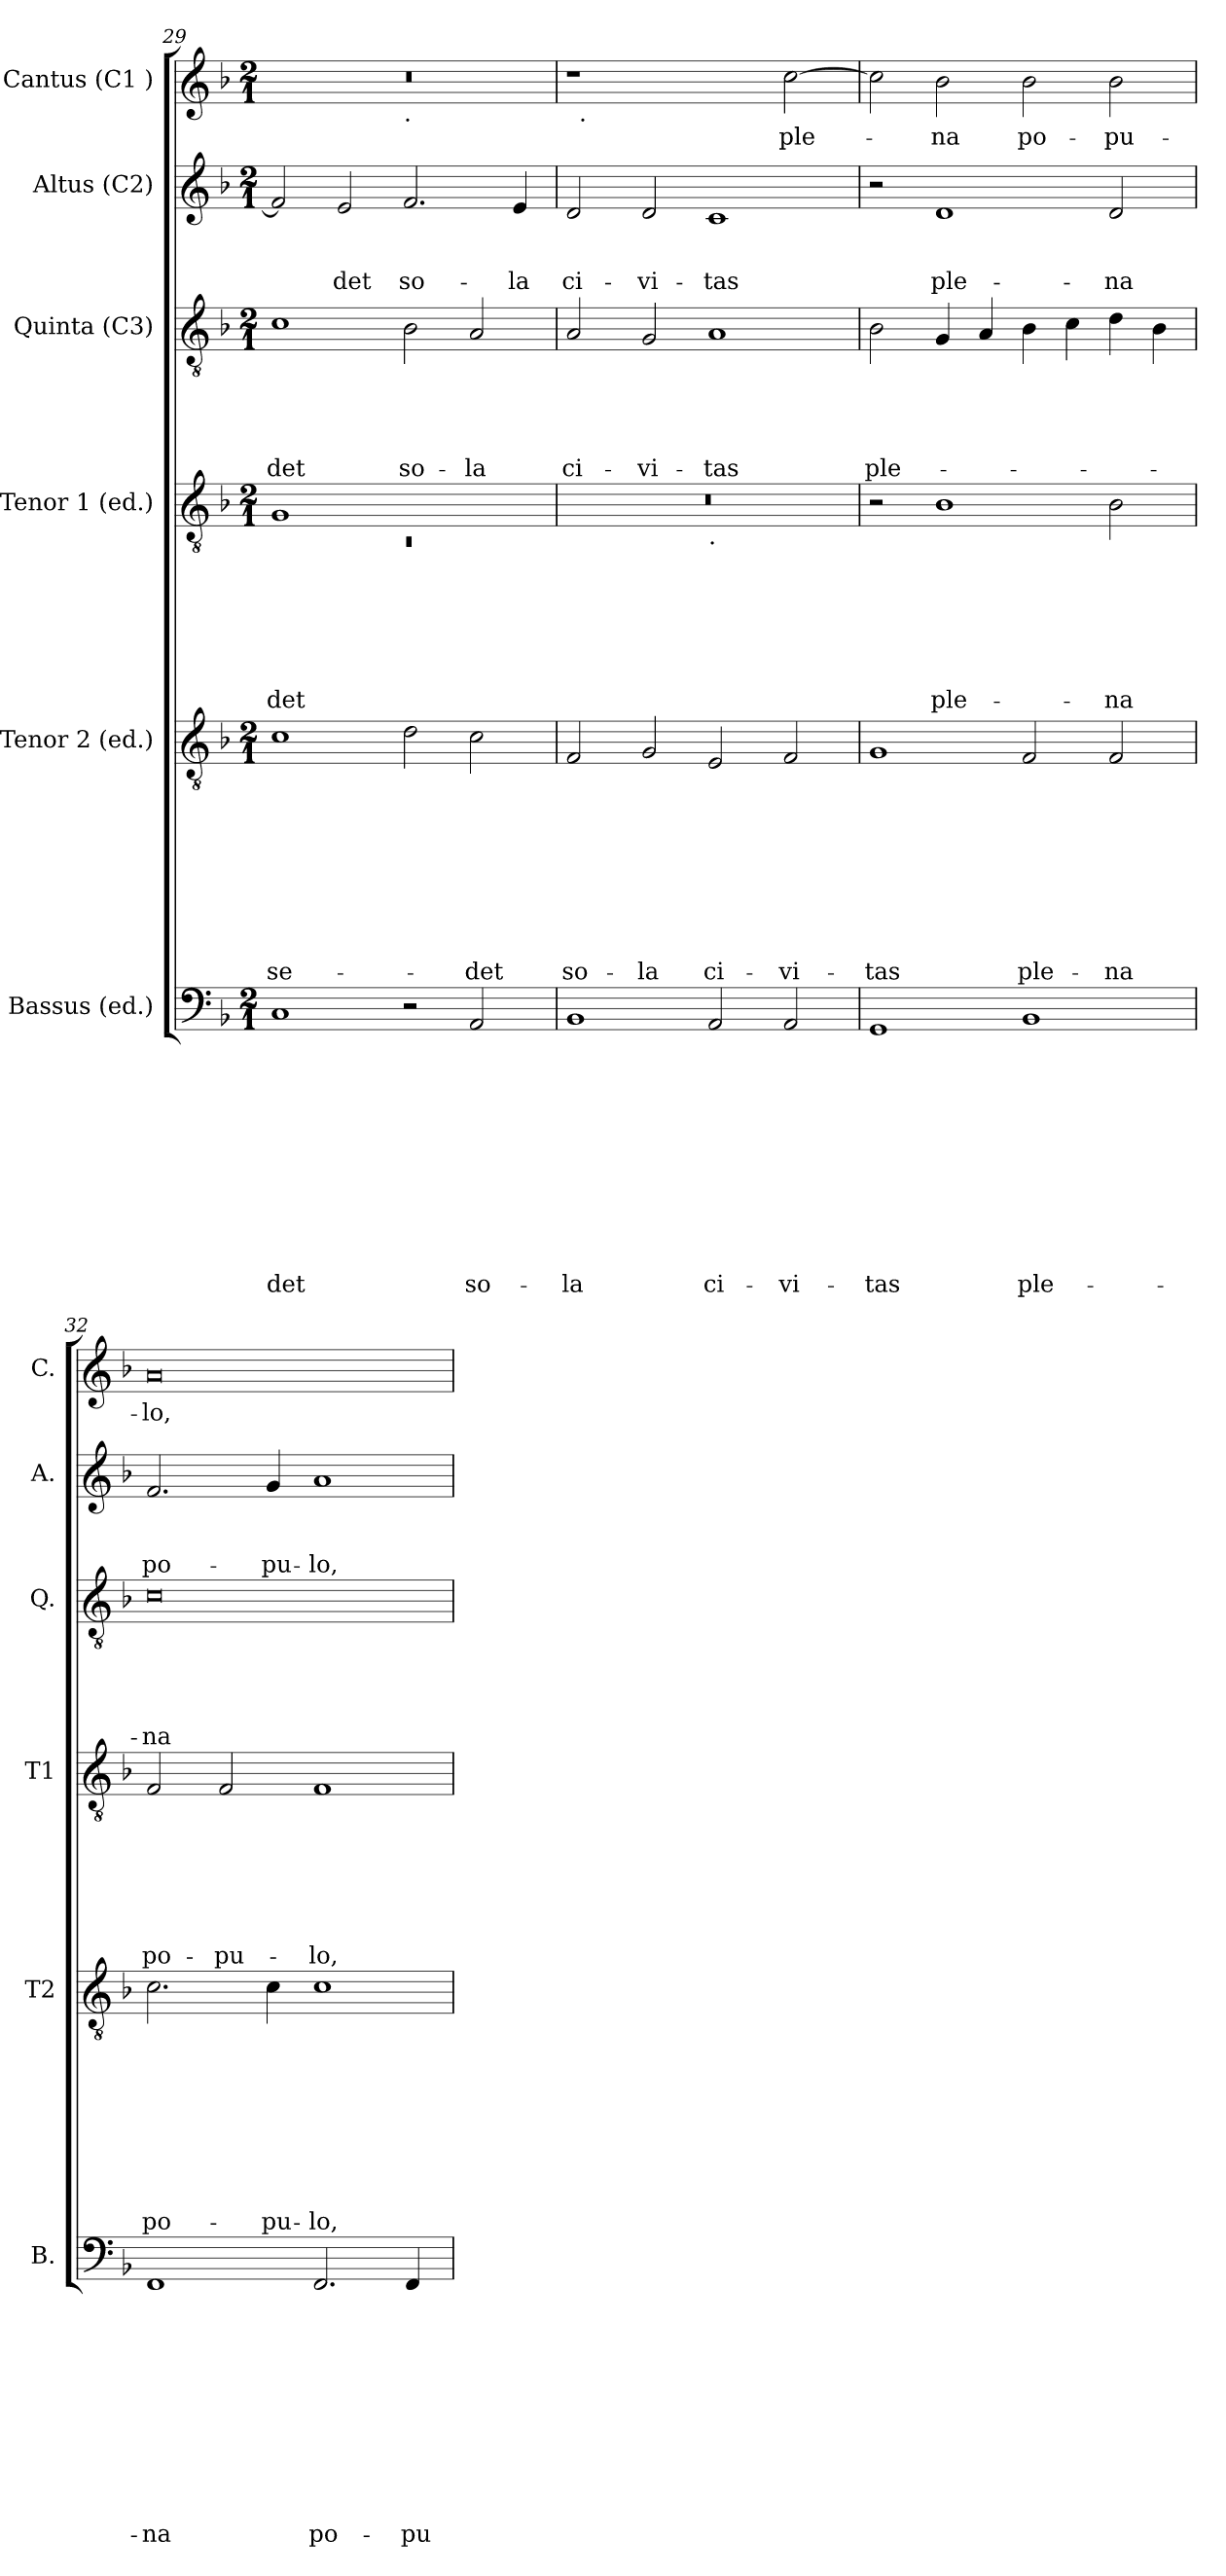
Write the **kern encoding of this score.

**kern	**text	**text	**text	**text	**text	**text	**text	**text	**text	**text	**text	**kern	**text	**text	**text	**text	**text	**text	**text	**text	**text	**kern	**text	**text	**text	**text	**text	**text	**text	**kern	**text	**text	**text	**text	**text	**kern	**text	**text	**text	**kern	**text
*part6	*part6	*part6	*part6	*part6	*part6	*part6	*part6	*part6	*part6	*part6	*part6	*part5	*part5	*part5	*part5	*part5	*part5	*part5	*part5	*part5	*part5	*part4	*part4	*part4	*part4	*part4	*part4	*part4	*part4	*part3	*part3	*part3	*part3	*part3	*part3	*part2	*part2	*part2	*part2	*part1	*part1
*staff6	*staff6	*staff6	*staff6	*staff6	*staff6	*staff6	*staff6	*staff6	*staff6	*staff6	*staff6	*staff5	*staff5	*staff5	*staff5	*staff5	*staff5	*staff5	*staff5	*staff5	*staff5	*staff4	*staff4	*staff4	*staff4	*staff4	*staff4	*staff4	*staff4	*staff3	*staff3	*staff3	*staff3	*staff3	*staff3	*staff2	*staff2	*staff2	*staff2	*staff1	*staff1
*I"Bassus (ed.)	*	*	*	*	*	*	*	*	*	*	*	*I"Tenor 2 (ed.)	*	*	*	*	*	*	*	*	*	*I"Tenor 1 (ed.)	*	*	*	*	*	*	*	*I"Quinta (C3)	*	*	*	*	*	*I"Altus (C2)	*	*	*	*I"Cantus (C1 )	*
*I'B.	*	*	*	*	*	*	*	*	*	*	*	*I'T2	*	*	*	*	*	*	*	*	*	*I'T1	*	*	*	*	*	*	*	*I'Q.	*	*	*	*	*	*I'A.	*	*	*	*I'C.	*
*clefF4	*	*	*	*	*	*	*	*	*	*	*	*clefGv2	*	*	*	*	*	*	*	*	*	*clefGv2	*	*	*	*	*	*	*	*clefGv2	*	*	*	*	*	*clefG2	*	*	*	*clefG2	*
*k[b-]	*	*	*	*	*	*	*	*	*	*	*	*k[b-]	*	*	*	*	*	*	*	*	*	*k[b-]	*	*	*	*	*	*	*	*k[b-]	*	*	*	*	*	*k[b-]	*	*	*	*k[b-]	*
*F:	*	*	*	*	*	*	*	*	*	*	*	*F:	*	*	*	*	*	*	*	*	*	*F:	*	*	*	*	*	*	*	*F:	*	*	*	*	*	*F:	*	*	*	*F:	*
*M2/1	*	*	*	*	*	*	*	*	*	*	*	*M2/1	*	*	*	*	*	*	*	*	*	*M2/1	*	*	*	*	*	*	*	*M2/1	*	*	*	*	*	*M2/1	*	*	*	*M2/1	*
=29	=29	=29	=29	=29	=29	=29	=29	=29	=29	=29	=29	=29	=29	=29	=29	=29	=29	=29	=29	=29	=29	=29	=29	=29	=29	=29	=29	=29	=29	=29	=29	=29	=29	=29	=29	=29	=29	=29	=29	=29	=29
*	*	*	*	*	*	*	*	*	*	*	*	*	*	*	*	*	*	*	*	*	*	*^	*	*	*	*	*	*	*	*	*	*	*	*	*	*	*	*	*	*	*
!	!	!	!	!	!	!	!	!	!	!	!LO:LY:b	!	!	!	!	!	!	!	!	!	!LO:LY:b	!	!LO:N:vis=1	!	!	!	!	!	!	!LO:LY:b	!	!	!	!	!	!LO:LY:b	!	!	!	!	!	!
*	*	*	*	*	*	*	*	*	*	*	*	*	*	*	*	*	*	*	*	*	*	*	*	*	*	*	*	*	*	*	*	*	*	*	*	*	*	*	*	*	*^	*
1C	.	.	.	.	.	.	.	.	.	.	-det	1c	.	.	.	.	.	.	.	.	se-	1G	0rC	.	.	.	.	.	.	-det	1c	.	.	.	.	-det	2f/]	.	.	.	0r	1ryy	.
!	!	!	!	!	!	!	!	!	!	!	!	!	!	!	!	!	!	!	!	!	!	!	!	!	!	!	!	!	!	!	!	!	!	!	!	!	!	!	!	!LO:LY:b	!	!	!
.	.	.	.	.	.	.	.	.	.	.	.	.	.	.	.	.	.	.	.	.	.	.	.	.	.	.	.	.	.	.	.	.	.	.	.	.	2e/	.	.	-det	.	.	.
!	!	!	!	!	!	!	!	!	!	!	!	!	!	!	!	!	!	!	!	!	!	!	!	!	!	!	!	!	!	!	!	!	!	!	!	!	!	!	!	!	!	!LO:TX:b:t=.	!
!	!	!	!	!	!	!	!	!	!	!	!	!	!	!	!	!	!	!	!	!	!	!	!	!	!	!	!	!	!	!	!	!	!	!	!	!LO:LY:b	!	!	!	!LO:LY:b	!	!	!
2r	.	.	.	.	.	.	.	.	.	.	.	2d\	.	.	.	.	.	.	.	.	.	1ryy	.	.	.	.	.	.	.	.	2B-\	.	.	.	.	so-	2.f/	.	.	so-	.	1ryy	.
!	!	!	!	!	!	!	!	!	!	!	!LO:LY:b	!	!	!	!	!	!	!	!	!	!LO:LY:b	!	!	!	!	!	!	!	!	!	!	!	!	!	!	!LO:LY:b	!	!	!	!	!	!	!
2AA/	.	.	.	.	.	.	.	.	.	.	so-	2c\	.	.	.	.	.	.	.	.	-det	.	.	.	.	.	.	.	.	.	2A/	.	.	.	.	-la	.	.	.	.	.	.	.
!	!	!	!	!	!	!	!	!	!	!	!	!	!	!	!	!	!	!	!	!	!	!	!	!	!	!	!	!	!	!	!	!	!	!	!	!	!	!	!	!LO:LY:b	!	!	!
.	.	.	.	.	.	.	.	.	.	.	.	.	.	.	.	.	.	.	.	.	.	.	.	.	.	.	.	.	.	.	.	.	.	.	.	.	4e/	.	.	-la	.	.	.
=30	=30	=30	=30	=30	=30	=30	=30	=30	=30	=30	=30	=30	=30	=30	=30	=30	=30	=30	=30	=30	=30	=30	=30	=30	=30	=30	=30	=30	=30	=30	=30	=30	=30	=30	=30	=30	=30	=30	=30	=30	=30	=30	=30
!	!	!	!	!	!	!	!	!	!	!	!LO:LY:b	!	!	!	!	!	!	!	!	!	!LO:LY:b	!	!	!	!	!	!	!	!	!	!	!	!	!	!	!LO:LY:b	!	!	!	!LO:LY:b	!	!	!
1BB-	.	.	.	.	.	.	.	.	.	.	-la	2F/	.	.	.	.	.	.	.	.	so-	0r	1ryy	.	.	.	.	.	.	.	2A/	.	.	.	.	ci-	2d/	.	.	ci-	1r	32ryy	.
!	!	!	!	!	!	!	!	!	!	!	!	!	!	!	!	!	!	!	!	!	!	!	!	!	!	!	!	!	!	!	!	!	!	!	!	!	!	!	!	!	!	!LO:TX:b:t=.	!
.	.	.	.	.	.	.	.	.	.	.	.	.	.	.	.	.	.	.	.	.	.	.	.	.	.	.	.	.	.	.	.	.	.	.	.	.	.	.	.	.	.	1ryy	.
!	!	!	!	!	!	!	!	!	!	!	!	!	!	!	!	!	!	!	!	!	!LO:LY:b	!	!	!	!	!	!	!	!	!	!	!	!	!	!	!LO:LY:b	!	!	!	!LO:LY:b	!	!	!
.	.	.	.	.	.	.	.	.	.	.	.	2G/	.	.	.	.	.	.	.	.	-la	.	.	.	.	.	.	.	.	.	2G/	.	.	.	.	-vi-	2d/	.	.	-vi-	.	.	.
!	!	!	!	!	!	!	!	!	!	!	!	!	!	!	!	!	!	!	!	!	!	!	!LO:TX:b:t=.	!	!	!	!	!	!	!	!	!	!	!	!	!	!	!	!	!	!	!	!
!	!	!	!	!	!	!	!	!	!	!	!LO:LY:b	!	!	!	!	!	!	!	!	!	!LO:LY:b	!	!	!	!	!	!	!	!	!	!	!	!	!	!	!LO:LY:b	!	!	!	!LO:LY:b	!	!	!
2AA/	.	.	.	.	.	.	.	.	.	.	ci-	2E/	.	.	.	.	.	.	.	.	ci-	.	1ryy	.	.	.	.	.	.	.	1A	.	.	.	.	-tas	1c	.	.	-tas	2ryy	.	.
.	.	.	.	.	.	.	.	.	.	.	.	.	.	.	.	.	.	.	.	.	.	.	.	.	.	.	.	.	.	.	.	.	.	.	.	.	.	.	.	.	.	2ryy	.
!	!	!	!	!	!	!	!	!	!	!	!LO:LY:b	!	!	!	!	!	!	!	!	!	!LO:LY:b	!	!	!	!	!	!	!	!	!	!	!	!	!	!	!	!	!	!	!	!	!	!LO:LY:b
2AA/	.	.	.	.	.	.	.	.	.	.	-vi-	2F/	.	.	.	.	.	.	.	.	-vi-	.	.	.	.	.	.	.	.	.	.	.	.	.	.	.	.	.	.	.	[>2cc\	.	ple-
.	.	.	.	.	.	.	.	.	.	.	.	.	.	.	.	.	.	.	.	.	.	.	.	.	.	.	.	.	.	.	.	.	.	.	.	.	.	.	.	.	.	4...ryy	.
=31	=31	=31	=31	=31	=31	=31	=31	=31	=31	=31	=31	=31	=31	=31	=31	=31	=31	=31	=31	=31	=31	=31	=31	=31	=31	=31	=31	=31	=31	=31	=31	=31	=31	=31	=31	=31	=31	=31	=31	=31	=31	=31	=31
!	!	!	!	!	!	!	!	!	!	!	!LO:LY:b	!	!	!	!	!	!	!	!	!	!LO:LY:b	!	!	!	!	!	!	!	!	!	!	!	!	!	!	!LO:LY:b	!	!	!	!	!	!	!
*	*	*	*	*	*	*	*	*	*	*	*	*	*	*	*	*	*	*	*	*	*	*v	*v	*	*	*	*	*	*	*	*	*	*	*	*	*	*	*	*	*	*v	*v	*
1GG	.	.	.	.	.	.	.	.	.	.	-tas	1G	.	.	.	.	.	.	.	.	-tas	2r	.	.	.	.	.	.	.	2B-\	.	.	.	.	ple-	2r	.	.	.	2cc\]	.
!	!	!	!	!	!	!	!	!	!	!	!	!	!	!	!	!	!	!	!	!	!	!	!	!	!	!	!	!	!LO:LY:b	!	!	!	!	!	!	!	!	!	!LO:LY:b	!	!LO:LY:b
.	.	.	.	.	.	.	.	.	.	.	.	.	.	.	.	.	.	.	.	.	.	1B-	.	.	.	.	.	.	ple-	4G/	.	.	.	.	.	1d	.	.	ple-	2b-\	-na
.	.	.	.	.	.	.	.	.	.	.	.	.	.	.	.	.	.	.	.	.	.	.	.	.	.	.	.	.	.	4A/	.	.	.	.	.	.	.	.	.	.	.
!	!	!	!	!	!	!	!	!	!	!	!LO:LY:b	!	!	!	!	!	!	!	!	!	!LO:LY:b	!	!	!	!	!	!	!	!	!	!	!	!	!	!	!	!	!	!	!	!LO:LY:b
1BB-	.	.	.	.	.	.	.	.	.	.	ple-	2F/	.	.	.	.	.	.	.	.	ple-	.	.	.	.	.	.	.	.	4B-\	.	.	.	.	.	.	.	.	.	2b-\	po-
.	.	.	.	.	.	.	.	.	.	.	.	.	.	.	.	.	.	.	.	.	.	.	.	.	.	.	.	.	.	4c\	.	.	.	.	.	.	.	.	.	.	.
!	!	!	!	!	!	!	!	!	!	!	!	!	!	!	!	!	!	!	!	!	!LO:LY:b	!	!	!	!	!	!	!	!LO:LY:b	!	!	!	!	!	!	!	!	!	!LO:LY:b	!	!LO:LY:b
.	.	.	.	.	.	.	.	.	.	.	.	2F/	.	.	.	.	.	.	.	.	-na	2B-\	.	.	.	.	.	.	-na	4d\	.	.	.	.	.	2d/	.	.	-na	2b-\	-pu-
.	.	.	.	.	.	.	.	.	.	.	.	.	.	.	.	.	.	.	.	.	.	.	.	.	.	.	.	.	.	4B-\	.	.	.	.	.	.	.	.	.	.	.
=32	=32	=32	=32	=32	=32	=32	=32	=32	=32	=32	=32	=32	=32	=32	=32	=32	=32	=32	=32	=32	=32	=32	=32	=32	=32	=32	=32	=32	=32	=32	=32	=32	=32	=32	=32	=32	=32	=32	=32	=32	=32
!	!	!	!	!	!	!	!	!	!	!	!LO:LY:b	!	!	!	!	!	!	!	!	!	!LO:LY:b	!	!	!	!	!	!	!	!LO:LY:b	!	!	!	!	!	!LO:LY:b:rj	!	!	!	!LO:LY:b	!	!LO:LY:b
1FF	.	.	.	.	.	.	.	.	.	.	-na	2.c\	.	.	.	.	.	.	.	.	po-	2F/	.	.	.	.	.	.	po-	0c	.	.	.	.	-na	2.f/	.	.	po-	0a	-lo,
!	!	!	!	!	!	!	!	!	!	!	!	!	!	!	!	!	!	!	!	!	!	!	!	!	!	!	!	!	!LO:LY:b	!	!	!	!	!	!	!	!	!	!	!	!
.	.	.	.	.	.	.	.	.	.	.	.	.	.	.	.	.	.	.	.	.	.	2F/	.	.	.	.	.	.	-pu-	.	.	.	.	.	.	.	.	.	.	.	.
!	!	!	!	!	!	!	!	!	!	!	!	!	!	!	!	!	!	!	!	!	!LO:LY:b	!	!	!	!	!	!	!	!	!	!	!	!	!	!	!	!	!	!LO:LY:b	!	!
.	.	.	.	.	.	.	.	.	.	.	.	4c\	.	.	.	.	.	.	.	.	-pu-	.	.	.	.	.	.	.	.	.	.	.	.	.	.	4g/	.	.	-pu-	.	.
!	!	!	!	!	!	!	!	!	!	!	!LO:LY:b	!	!	!	!	!	!	!	!	!	!LO:LY:b	!	!	!	!	!	!	!	!LO:LY:b	!	!	!	!	!	!	!	!	!	!LO:LY:b	!	!
2.FF/	.	.	.	.	.	.	.	.	.	.	po-	1c	.	.	.	.	.	.	.	.	-lo,	1F	.	.	.	.	.	.	-lo,	.	.	.	.	.	.	1a	.	.	-lo,	.	.
!	!	!	!	!	!	!	!	!	!	!	!LO:LY:b	!	!	!	!	!	!	!	!	!	!	!	!	!	!	!	!	!	!	!	!	!	!	!	!	!	!	!	!	!	!
4FF/	.	.	.	.	.	.	.	.	.	.	-pu-	.	.	.	.	.	.	.	.	.	.	.	.	.	.	.	.	.	.	.	.	.	.	.	.	.	.	.	.	.	.
=	=	=	=	=	=	=	=	=	=	=	=	=	=	=	=	=	=	=	=	=	=	=	=	=	=	=	=	=	=	=	=	=	=	=	=	=	=	=	=	=	=
*-	*-	*-	*-	*-	*-	*-	*-	*-	*-	*-	*-	*-	*-	*-	*-	*-	*-	*-	*-	*-	*-	*-	*-	*-	*-	*-	*-	*-	*-	*-	*-	*-	*-	*-	*-	*-	*-	*-	*-	*-	*-
